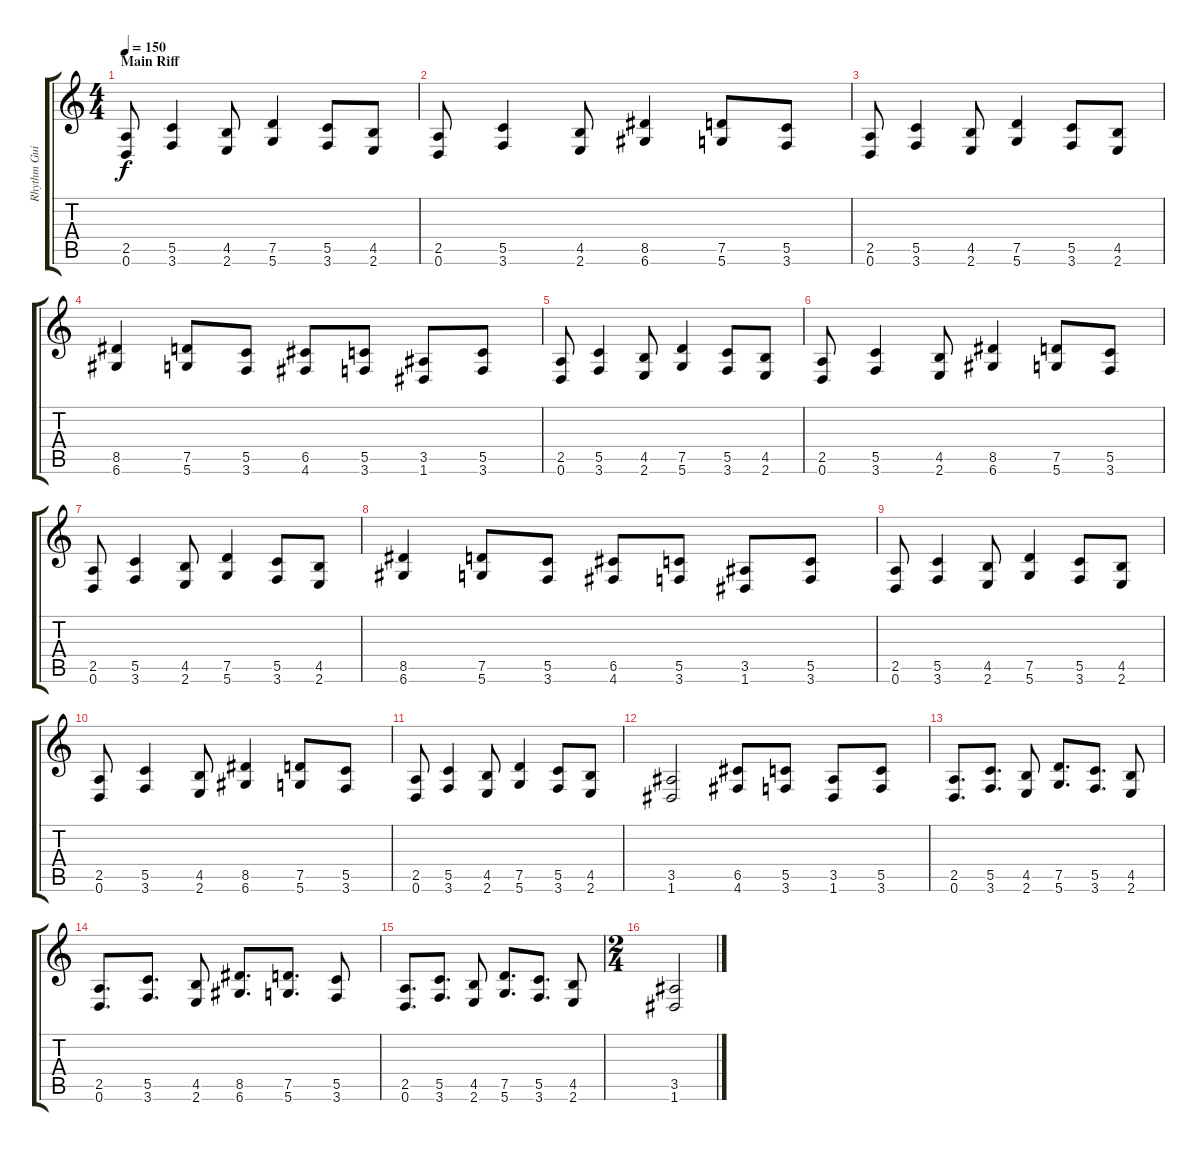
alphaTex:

\track ("Rhythm Guitar 2" "Rhythm Gui") {instrument distortionguitar}
\staff {score tabs}
\tuning (D4 A3 F3 C3 G2 D2) {hide}
\ts (4 4)
\section ("" "Main Riff")
\tempo 150
\clef g2
\ks c
(2.5 0.6).8{dy f} (5.5 3.6).4 (4.5 2.6).8 (7.5 5.6).4 (5.5 3.6).8 (4.5 2.6).8 |
(2.5 0.6).8 (5.5 3.6).4 (4.5 2.6).8 (8.5 6.6).4 (7.5 5.6).8 (5.5 3.6).8 |
(2.5 0.6).8 (5.5 3.6).4 (4.5 2.6).8 (7.5 5.6).4 (5.5 3.6).8 (4.5 2.6).8 |
(8.5 6.6).4 (7.5 5.6).8 (5.5 3.6).8 (6.5 4.6).8 (5.5 3.6).8 (3.5 1.6).8 (5.5 3.6).8 |
(2.5 0.6).8 (5.5 3.6).4 (4.5 2.6).8 (7.5 5.6).4 (5.5 3.6).8 (4.5 2.6).8 |
(2.5 0.6).8 (5.5 3.6).4 (4.5 2.6).8 (8.5 6.6).4 (7.5 5.6).8 (5.5 3.6).8 |
(2.5 0.6).8 (5.5 3.6).4 (4.5 2.6).8 (7.5 5.6).4 (5.5 3.6).8 (4.5 2.6).8 |
(8.5 6.6).4 (7.5 5.6).8 (5.5 3.6).8 (6.5 4.6).8 (5.5 3.6).8 (3.5 1.6).8 (5.5 3.6).8 |
(2.5 0.6).8 (5.5 3.6).4 (4.5 2.6).8 (7.5 5.6).4 (5.5 3.6).8 (4.5 2.6).8 |
(2.5 0.6).8 (5.5 3.6).4 (4.5 2.6).8 (8.5 6.6).4 (7.5 5.6).8 (5.5 3.6).8 |
(2.5 0.6).8 (5.5 3.6).4 (4.5 2.6).8 (7.5 5.6).4 (5.5 3.6).8 (4.5 2.6).8 |
(3.5 1.6).2 (6.5 4.6).8 (5.5 3.6).8 (3.5 1.6).8 (5.5 3.6).8 |
(2.5 0.6).8{d} (5.5 3.6).8{d} (4.5 2.6).8 (7.5 5.6).8{d} (5.5 3.6).8{d} (4.5 2.6).8 |
(2.5 0.6).8{d} (5.5 3.6).8{d} (4.5 2.6).8 (8.5 6.6).8{d} (7.5 5.6).8{d} (5.5 3.6).8 |
(2.5 0.6).8{d} (5.5 3.6).8{d} (4.5 2.6).8 (7.5 5.6).8{d} (5.5 3.6).8{d} (4.5 2.6).8 |
\ts (2 4)
(3.5 1.6).2
